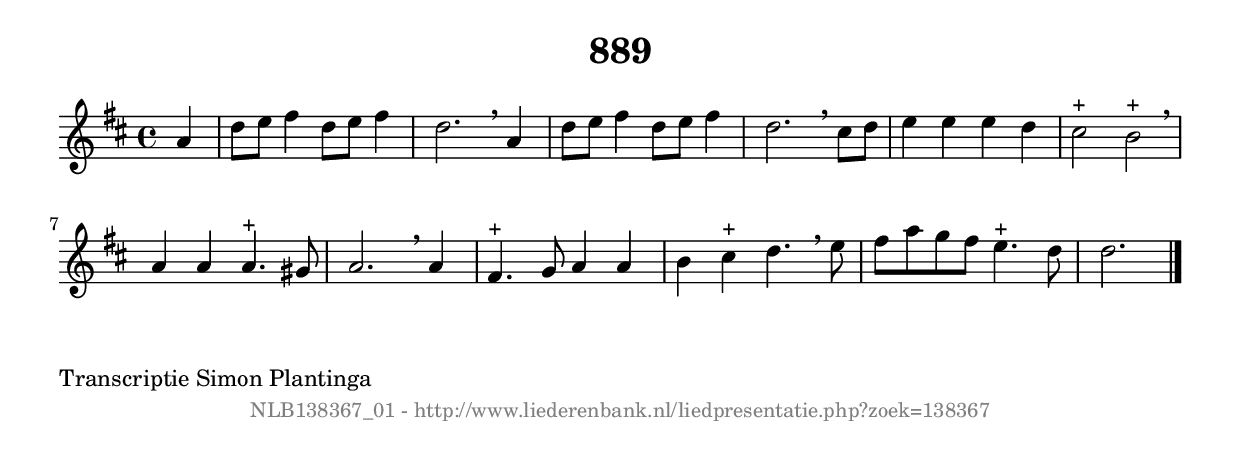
%
% produced by wce2krn 1.64 (7 June 2014)
%
\version"2.16"
#(append! paper-alist '(("long" . (cons (* 210 mm) (* 2000 mm)))))
#(set-default-paper-size "long")
sb = {\breathe}
mBreak = {\breathe }
bBreak = {\breathe }
x = {\once\override NoteHead #'style = #'cross }
gl=\glissando
itime={\override Staff.TimeSignature #'stencil = ##f }
ficta = {\once\set suggestAccidentals = ##t}
fine = {\once\override Score.RehearsalMark #'self-alignment-X = #1 \mark \markup {\italic{Fine}}}
dc = {\once\override Score.RehearsalMark #'self-alignment-X = #1 \mark \markup {\italic{D.C.}}}
dcf = {\once\override Score.RehearsalMark #'self-alignment-X = #1 \mark \markup {\italic{D.C. al Fine}}}
dcc = {\once\override Score.RehearsalMark #'self-alignment-X = #1 \mark \markup {\italic{D.C. al Coda}}}
ds = {\once\override Score.RehearsalMark #'self-alignment-X = #1 \mark \markup {\italic{D.S.}}}
dsf = {\once\override Score.RehearsalMark #'self-alignment-X = #1 \mark \markup {\italic{D.S. al Fine}}}
dsc = {\once\override Score.RehearsalMark #'self-alignment-X = #1 \mark \markup {\italic{D.S. al Coda}}}
pv = {\set Score.repeatCommands = #'((volta "1"))}
sv = {\set Score.repeatCommands = #'((volta "2"))}
tv = {\set Score.repeatCommands = #'((volta "3"))}
qv = {\set Score.repeatCommands = #'((volta "4"))}
xv = {\set Score.repeatCommands = #'((volta #f))}
\header{ tagline = ""
title = "889"
}
\score {{
\key d \major
\relative g'
{
\set melismaBusyProperties = #'()
\partial 32*8
\time 4/4
\tempo 4=120
\override Score.MetronomeMark #'transparent = ##t
\override Score.RehearsalMark #'break-visibility = #(vector #t #t #f)
a4 | d8 e8 fis4 d8 e8 fis4 | d2. \sb a4 | d8 e8 fis4 d8 e8 fis4 | d2. \sb cis8 d8 | e4 e4 e4 d4 | cis2^"+" b2^"+" | \mBreak \bar "|"
a4 a4 a4.^"+" gis8 | a2. \sb a4 | fis4.^"+" g8 a4 a4 | b4 cis4^"+" d4. \sb e8 | fis8 a8 g8 fis8 e4.^"+" d8 | d2. \bar "|."
 }}
 \midi { }
 \layout {
            indent = 0.0\cm
}
}
\markup { \wordwrap-string #" 
Transcriptie Simon Plantinga
"}
\markup { \vspace #0 } \markup { \with-color #grey \fill-line { \center-column { \smaller "NLB138367_01 - http://www.liederenbank.nl/liedpresentatie.php?zoek=138367" } } }
